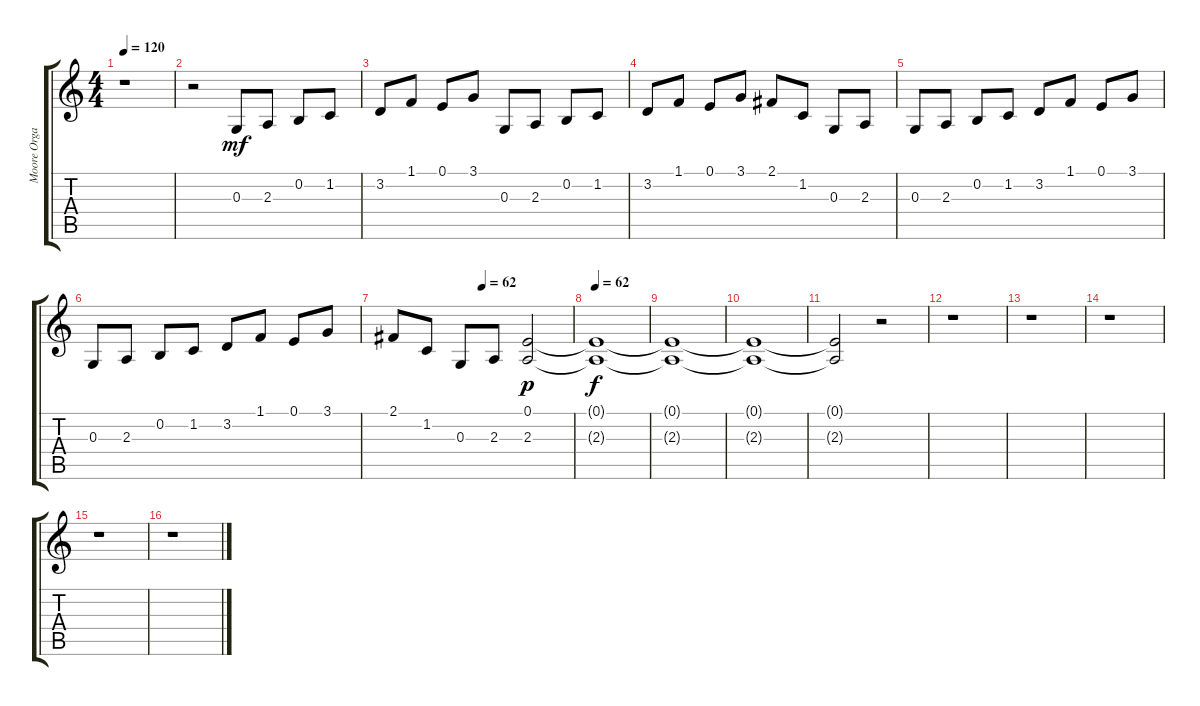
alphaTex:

\track ("Moore Organ" "Moore Orga") {instrument rockorgan}
\staff {score tabs}
\tuning (E4 B3 G3 D3 A2 E2) {hide}
\ts (4 4)
\tempo 120
\clef g2
\ks c
r.1{dy mf} |
r.2 0.3.8{volume 8} 2.3.8 0.2.8 1.2.8 |
3.2.8 1.1.8 0.1.8 3.1.8 0.3.8 2.3.8 0.2.8 1.2.8 |
3.2.8 1.1.8 0.1.8 3.1.8 2.1.8 1.2.8 0.3.8 2.3.8 |
0.3.8 2.3.8 0.2.8 1.2.8 3.2.8 1.1.8 0.1.8 3.1.8 |
0.3.8 2.3.8 0.2.8 1.2.8 3.2.8 1.1.8 0.1.8 3.1.8 |
\tempo (62 0.5)
2.1.8 1.2.8 0.3.8 2.3.8 (0.1 2.3).2{dy p} |
\tempo 62
(0.1{t} 2.3{t}).1{dy f} |
(0.1{t} 2.3{t}).1 |
(0.1{t} 2.3{t}).1 |
(0.1{t} 2.3{t}).2 r.2 |
r.1 |
r.1 |
r.1 |
r.1 |
r.1
